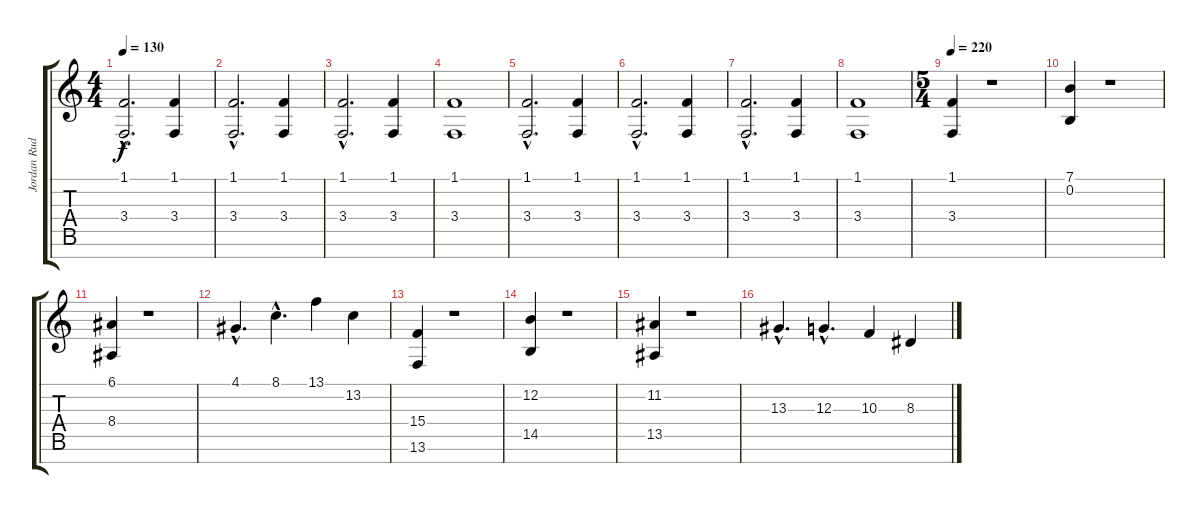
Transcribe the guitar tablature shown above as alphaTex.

\track ("Jordan Rudess Left Hand" "Jordan Rud") {instrument synthstrings1}
\staff {score tabs}
\tuning (E4 B3 G3 D3 A2 E2 B1) {hide}
\ts (4 4)
\tempo 130
\clef g2
\ks c
(1.1{hac} 3.4{hac}).2{d dy f instrument synthstrings1} (1.1 3.4).4 |
(1.1{hac} 3.4{hac}).2{d} (1.1 3.4).4 |
(1.1{hac} 3.4{hac}).2{d} (1.1 3.4).4 |
(1.1 3.4).1 |
(1.1{hac} 3.4{hac}).2{d} (1.1 3.4).4 |
(1.1{hac} 3.4{hac}).2{d} (1.1 3.4).4 |
(1.1{hac} 3.4{hac}).2{d} (1.1 3.4).4 |
(1.1 3.4).1 |
\ts (5 4)
\tempo 220
(1.1 3.4).4 r.1 |
(7.1 0.2).4 r.1 |
(6.1 8.4).4 r.1 |
4.1{hac}.4{d} 8.1{hac}.4{d} 13.1.4 13.2.4 |
(15.4 13.6).4 r.1 |
(12.2 14.5).4 r.1 |
(11.2 13.5).4 r.1 |
13.3{hac}.4{d} 12.3{hac}.4{d} 10.3.4 8.3.4
